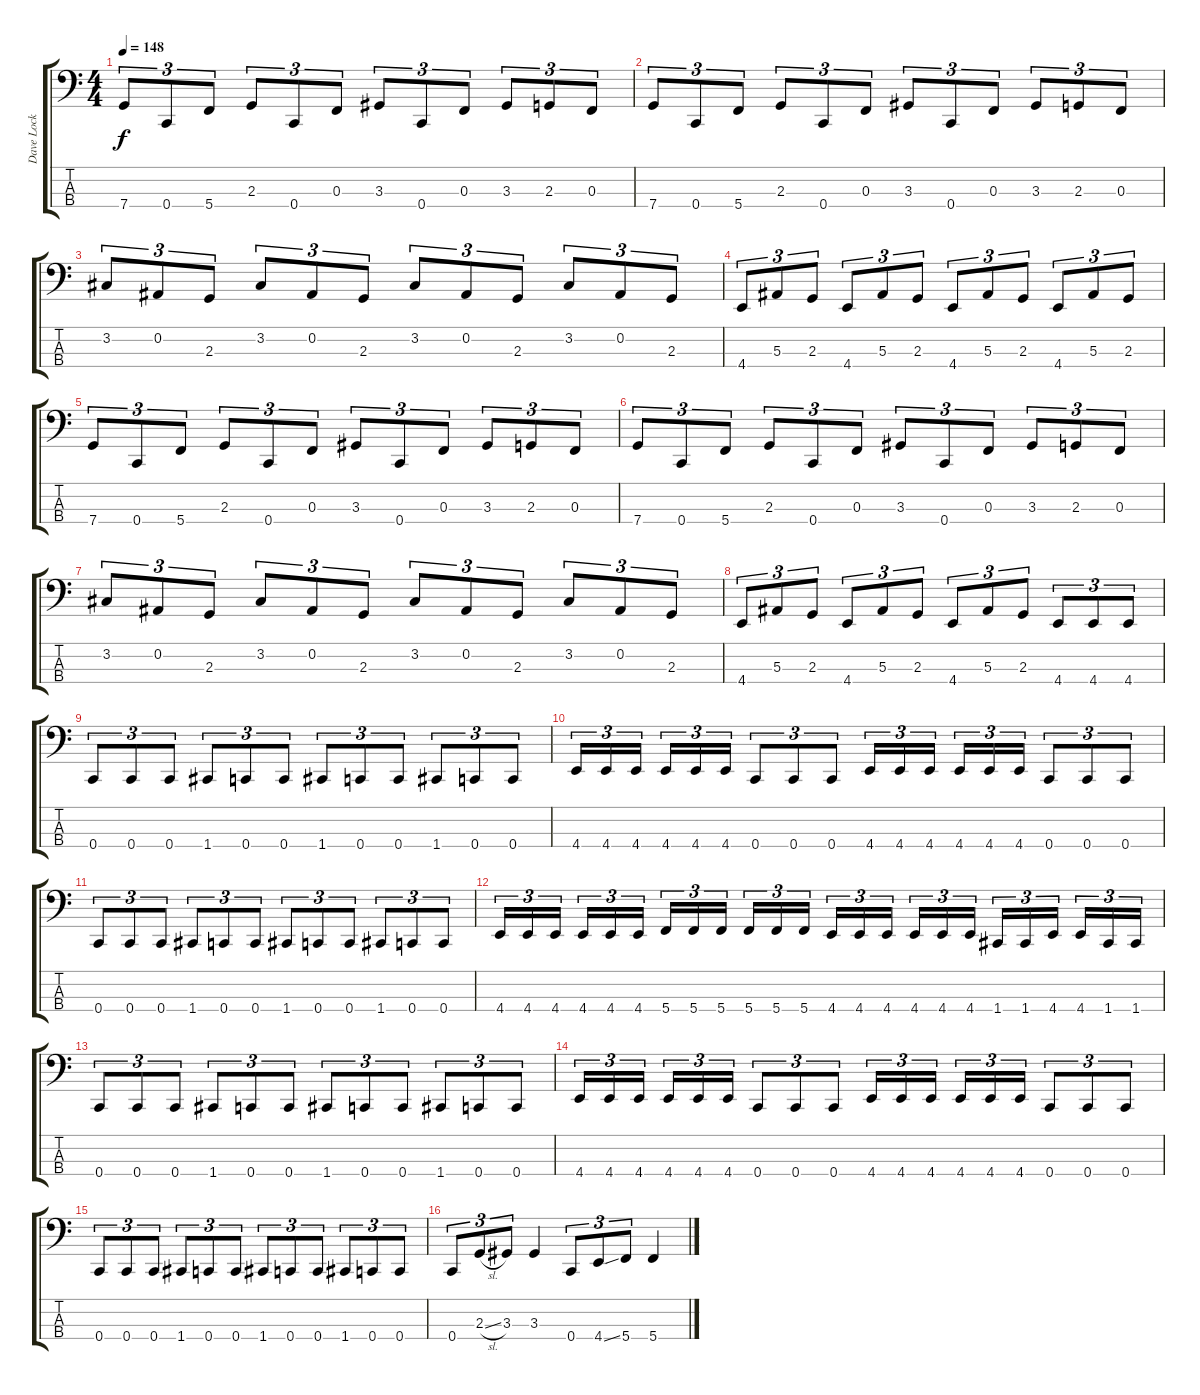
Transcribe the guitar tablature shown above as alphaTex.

\track ("Dave Lock (Bass)" "Dave Lock ") {instrument electricbassfinger}
\staff {score tabs}
\tuning (Eb2 Bb1 F1 C1) {hide}
\ts (4 4)
\tempo 148
\clef f4
\ks c
7.4.8{tu (3 2) dy f} 0.4.8{tu (3 2)} 5.4.8{tu (3 2)} 2.3.8{tu (3 2)} 0.4.8{tu (3 2)} 0.3.8{tu (3 2)} 3.3.8{tu (3 2)} 0.4.8{tu (3 2)} 0.3.8{tu (3 2)} 3.3.8{tu (3 2)} 2.3.8{tu (3 2)} 0.3.8{tu (3 2)} |
7.4.8{tu (3 2)} 0.4.8{tu (3 2)} 5.4.8{tu (3 2)} 2.3.8{tu (3 2)} 0.4.8{tu (3 2)} 0.3.8{tu (3 2)} 3.3.8{tu (3 2)} 0.4.8{tu (3 2)} 0.3.8{tu (3 2)} 3.3.8{tu (3 2)} 2.3.8{tu (3 2)} 0.3.8{tu (3 2)} |
3.2.8{tu (3 2)} 0.2.8{tu (3 2)} 2.3.8{tu (3 2)} 3.2.8{tu (3 2)} 0.2.8{tu (3 2)} 2.3.8{tu (3 2)} 3.2.8{tu (3 2)} 0.2.8{tu (3 2)} 2.3.8{tu (3 2)} 3.2.8{tu (3 2)} 0.2.8{tu (3 2)} 2.3.8{tu (3 2)} |
4.4.8{tu (3 2)} 5.3.8{tu (3 2)} 2.3.8{tu (3 2)} 4.4.8{tu (3 2)} 5.3.8{tu (3 2)} 2.3.8{tu (3 2)} 4.4.8{tu (3 2)} 5.3.8{tu (3 2)} 2.3.8{tu (3 2)} 4.4.8{tu (3 2)} 5.3.8{tu (3 2)} 2.3.8{tu (3 2)} |
7.4.8{tu (3 2)} 0.4.8{tu (3 2)} 5.4.8{tu (3 2)} 2.3.8{tu (3 2)} 0.4.8{tu (3 2)} 0.3.8{tu (3 2)} 3.3.8{tu (3 2)} 0.4.8{tu (3 2)} 0.3.8{tu (3 2)} 3.3.8{tu (3 2)} 2.3.8{tu (3 2)} 0.3.8{tu (3 2)} |
7.4.8{tu (3 2)} 0.4.8{tu (3 2)} 5.4.8{tu (3 2)} 2.3.8{tu (3 2)} 0.4.8{tu (3 2)} 0.3.8{tu (3 2)} 3.3.8{tu (3 2)} 0.4.8{tu (3 2)} 0.3.8{tu (3 2)} 3.3.8{tu (3 2)} 2.3.8{tu (3 2)} 0.3.8{tu (3 2)} |
3.2.8{tu (3 2)} 0.2.8{tu (3 2)} 2.3.8{tu (3 2)} 3.2.8{tu (3 2)} 0.2.8{tu (3 2)} 2.3.8{tu (3 2)} 3.2.8{tu (3 2)} 0.2.8{tu (3 2)} 2.3.8{tu (3 2)} 3.2.8{tu (3 2)} 0.2.8{tu (3 2)} 2.3.8{tu (3 2)} |
4.4.8{tu (3 2)} 5.3.8{tu (3 2)} 2.3.8{tu (3 2)} 4.4.8{tu (3 2)} 5.3.8{tu (3 2)} 2.3.8{tu (3 2)} 4.4.8{tu (3 2)} 5.3.8{tu (3 2)} 2.3.8{tu (3 2)} 4.4.8{tu (3 2)} 4.4.8{tu (3 2)} 4.4.8{tu (3 2)} |
0.4.8{tu (3 2)} 0.4.8{tu (3 2)} 0.4.8{tu (3 2)} 1.4.8{tu (3 2)} 0.4.8{tu (3 2)} 0.4.8{tu (3 2)} 1.4.8{tu (3 2)} 0.4.8{tu (3 2)} 0.4.8{tu (3 2)} 1.4.8{tu (3 2)} 0.4.8{tu (3 2)} 0.4.8{tu (3 2)} |
4.4.16{tu (3 2)} 4.4.16{tu (3 2)} 4.4.16{tu (3 2)} 4.4.16{tu (3 2)} 4.4.16{tu (3 2)} 4.4.16{tu (3 2)} 0.4.8{tu (3 2)} 0.4.8{tu (3 2)} 0.4.8{tu (3 2)} 4.4.16{tu (3 2)} 4.4.16{tu (3 2)} 4.4.16{tu (3 2)} 4.4.16{tu (3 2)} 4.4.16{tu (3 2)} 4.4.16{tu (3 2)} 0.4.8{tu (3 2)} 0.4.8{tu (3 2)} 0.4.8{tu (3 2)} |
0.4.8{tu (3 2)} 0.4.8{tu (3 2)} 0.4.8{tu (3 2)} 1.4.8{tu (3 2)} 0.4.8{tu (3 2)} 0.4.8{tu (3 2)} 1.4.8{tu (3 2)} 0.4.8{tu (3 2)} 0.4.8{tu (3 2)} 1.4.8{tu (3 2)} 0.4.8{tu (3 2)} 0.4.8{tu (3 2)} |
4.4.16{tu (3 2)} 4.4.16{tu (3 2)} 4.4.16{tu (3 2)} 4.4.16{tu (3 2)} 4.4.16{tu (3 2)} 4.4.16{tu (3 2)} 5.4.16{tu (3 2)} 5.4.16{tu (3 2)} 5.4.16{tu (3 2)} 5.4.16{tu (3 2)} 5.4.16{tu (3 2)} 5.4.16{tu (3 2)} 4.4.16{tu (3 2)} 4.4.16{tu (3 2)} 4.4.16{tu (3 2)} 4.4.16{tu (3 2)} 4.4.16{tu (3 2)} 4.4.16{tu (3 2)} 1.4.16{tu (3 2)} 1.4.16{tu (3 2)} 4.4.16{tu (3 2)} 4.4.16{tu (3 2)} 1.4.16{tu (3 2)} 1.4.16{tu (3 2)} |
0.4.8{tu (3 2)} 0.4.8{tu (3 2)} 0.4.8{tu (3 2)} 1.4.8{tu (3 2)} 0.4.8{tu (3 2)} 0.4.8{tu (3 2)} 1.4.8{tu (3 2)} 0.4.8{tu (3 2)} 0.4.8{tu (3 2)} 1.4.8{tu (3 2)} 0.4.8{tu (3 2)} 0.4.8{tu (3 2)} |
4.4.16{tu (3 2)} 4.4.16{tu (3 2)} 4.4.16{tu (3 2)} 4.4.16{tu (3 2)} 4.4.16{tu (3 2)} 4.4.16{tu (3 2)} 0.4.8{tu (3 2)} 0.4.8{tu (3 2)} 0.4.8{tu (3 2)} 4.4.16{tu (3 2)} 4.4.16{tu (3 2)} 4.4.16{tu (3 2)} 4.4.16{tu (3 2)} 4.4.16{tu (3 2)} 4.4.16{tu (3 2)} 0.4.8{tu (3 2)} 0.4.8{tu (3 2)} 0.4.8{tu (3 2)} |
0.4.8{tu (3 2)} 0.4.8{tu (3 2)} 0.4.8{tu (3 2)} 1.4.8{tu (3 2)} 0.4.8{tu (3 2)} 0.4.8{tu (3 2)} 1.4.8{tu (3 2)} 0.4.8{tu (3 2)} 0.4.8{tu (3 2)} 1.4.8{tu (3 2)} 0.4.8{tu (3 2)} 0.4.8{tu (3 2)} |
0.4.8{tu (3 2)} 2.3{sl}.8{tu (3 2)} 3.3.8{tu (3 2)} 3.3.4 0.4.8{tu (3 2)} 4.4{ss}.8{tu (3 2)} 5.4.8{tu (3 2)} 5.4.4
